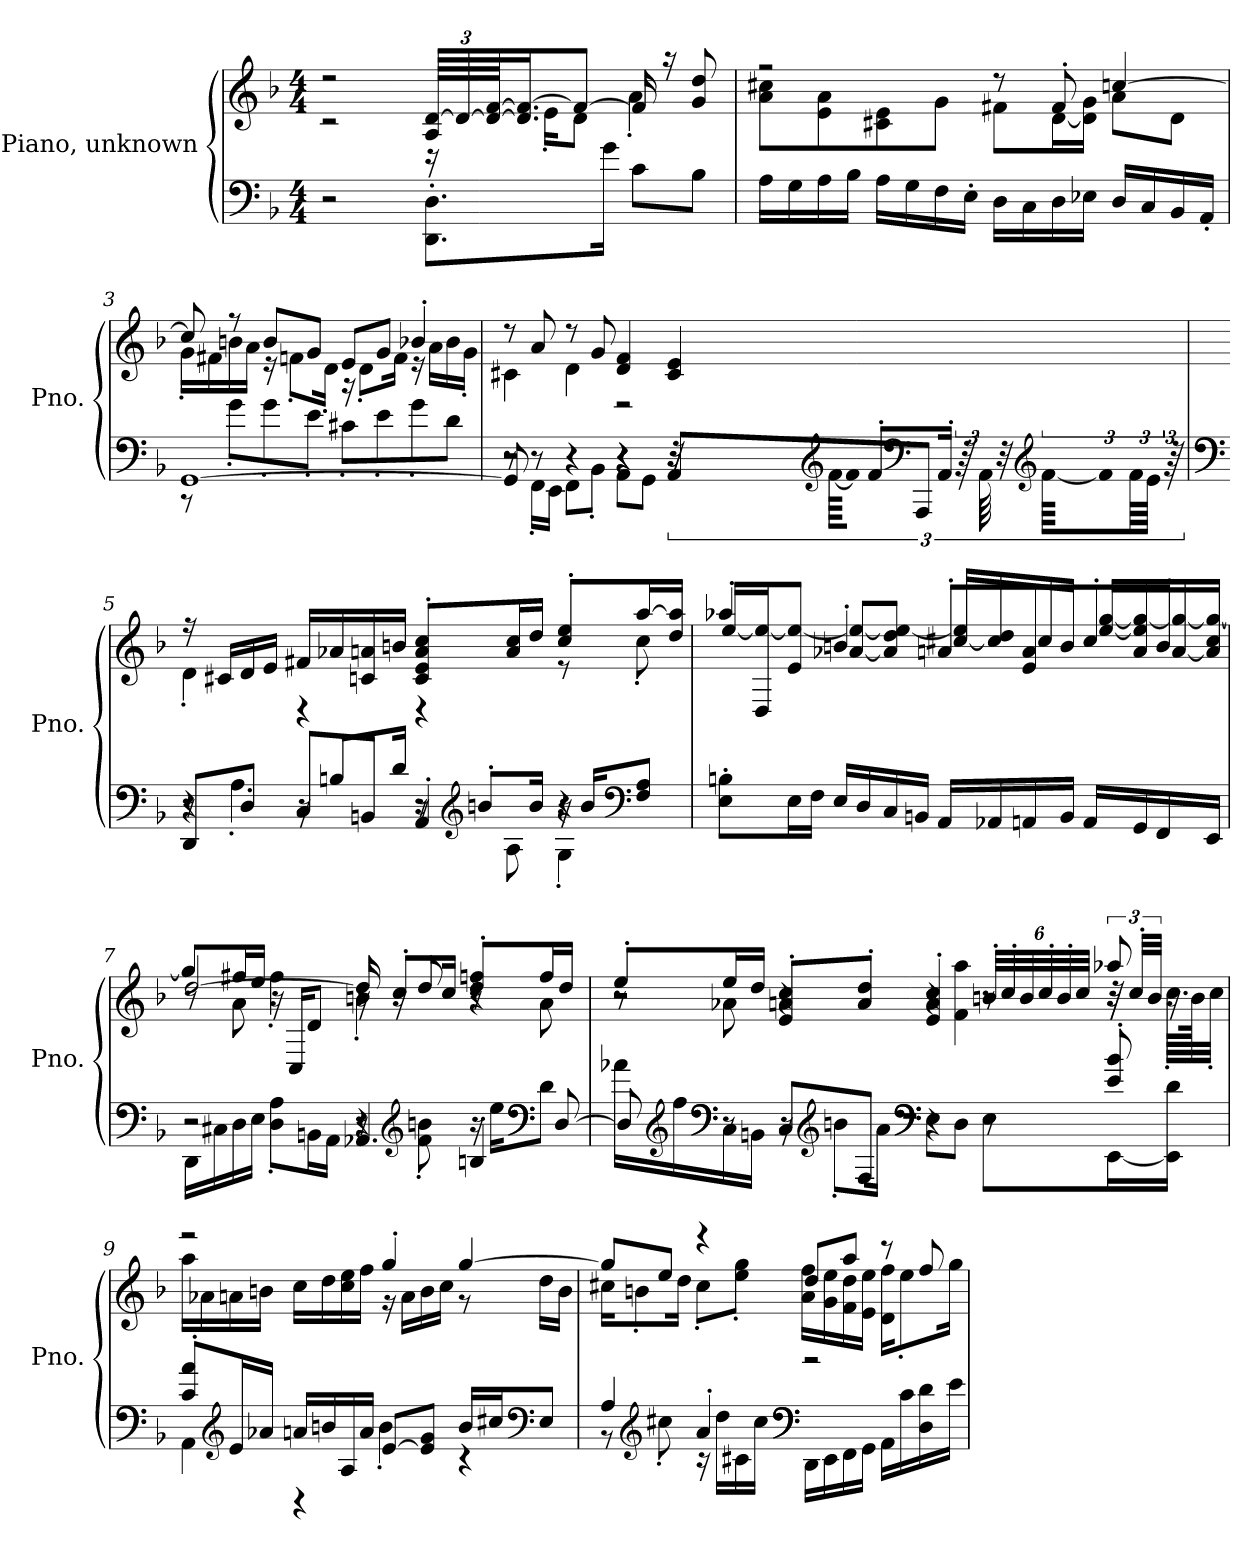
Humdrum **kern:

**kern	**kern
*part1	*part1
*staff2	*staff1
*I"Piano, unknown	*
*I'Pno.	*
*clefF4	*clefG2
*k[b-]	*k[b-]
*M4/4	*M4/4
*MM120	*MM120
=1	=1
*	*^
2r	2r	2r
*	*Xbrackettup	*
8.DD\' 8.D\'L	96A/ [96d/LLLL	16r
.	96d/_	.
.	96d/_ [96f/JJ	.
.	16.d/] 16.f/_J	.
.	.	16e'\KL
.	8f/J_	8d\J
16g\Jk	.	.
8c\L	16f/]	4a'\
.	16r	.
8B-\J	8g/ 8dd/	.
=2	=2	=2
16A\LL	2r	8a\ 8cc#X\L
16G\	.	.
16A\	.	8e\ 8a\
16B-\JJ	.	.
16A\LL	.	8c#X\ 8e\
16G\	.	.
16F\	.	8g\J
16E'\JJ	.	.
16D\LL	8r	8f#X\L
16C\	.	.
16D\	8f#'/	[16d\L
16E-X\JJ	.	16d\] 16g\JJ
16D/LL	[4ccn/	8a\L
16C/	.	.
16BB-/	.	8d\J
16AA'/JJ	.	.
!!LO:LB:g=z	!!
=3	=3	=3
*^	*	*
[1GG	8r	8cc/]	16g'\LL
.	.	.	16f#X\
.	8g'\L	8r	16bn\
.	.	.	16a\JJ
.	8g'\	8b/L	16r
.	.	.	8fn'\L
.	8e'\J	8g/J	.
.	.	.	16d'\Jk
.	8c#X'\L	8e/L	16r
.	.	.	8d'\L
.	8e'\	8g/J	.
.	.	.	16f\Jk
.	8g'\	4b-X'/	16r
.	.	.	16a\LL
.	8d\J	.	16b-\
.	.	.	16g'\JJ
!!LO:LB:g=z	!!
=4	=4	=4	=4
*	*^	*	*
8GG/]	8r	2r	8r	4c#X\
8r	16FF'\LL	.	8a/	.
.	16EE\JJ	.	.	.
4r	8FF\L	.	8r	4d\
.	8BB-'\J	.	8g/	.
4r	8AA\L	4r	4d/ 4f/	2r
.	8GG\J	.	.	.
16r	48r	8AA/L	4c#/ 4e/	.
*clefG2	*	*	*	*
.	[96f\KKLL	.	.	.
.	16f\JJ]	.	.	.
8f'/L	.	.	.	.
.	96r	.	.	.
.	96f\	.	.	.
.	32r	.	.	.
*clefF4	*	*	*	*
.	.	8AAA/J	.	.
*clefG2	*	*	*	*
.	[96f\KKLL	.	.	.
.	16f\]	.	.	.
16f'/Jk	.	.	.	.
.	96f\LL	.	.	.
.	96e\JJJJ	.	.	.
.	96r	.	.	.
!!LO:LB:g=z	!!
=5	=5	=5	=5	=5
*clefF4	*	*	*	*
8DD/L	8r	4r	16r	4d'\
.	.	.	16c#X/LL	.
8D/J	4.A'\	.	16d/	.
.	.	.	16e/JJ	.
16r	.	8C/L	16f#X/LL	4r
8Bn'/L	.	.	16a-X/	.
.	.	8BBn/J	16cn/ 16an/	.
16d/Jk	.	.	16bn/JJ	.
16r	8r	4AA'/	8c/' 8e/' 8a/' 8cc/'L	4r
*clefG2	*	*	*	*
8bn'/L	.	.	.	.
.	8A\	.	16a/ 16cc/L	.
16b/Jk	.	.	16dd/JJ	.
16r	4G'\	4r	8cc/' 8ee/'L	8r
16b/KL	.	.	.	.
*clefF4	*	*	*	*
8F/ 8A/J	.	.	[16aa/L	8cc'\
.	.	.	16dd/ 16aa/]JJ	.
*v	*v	*v	*	*
!!LO:LB:g=z	!!
=6	=6	=6
8E\' 8Bn\'L	4aa-X'/	[16ee/LL
.	.	16D/ 16ee/_J
16E\L	.	8e/ 8ee/_J
16F\JJ	.	.
16E/LL	4bn'/	[8a-X/ 8ee/_L
16D/	.	.
16C/	.	8a-/] 8dd/ 8ee/_J
16BBn/JJ	.	.
16AA/LL	8an'/L	[16cc#X/ 16ee/]LL
16AA-X/	.	16cc#/] 16dd/
16AAn/	8e/ 8a/	16cc#/
16BB/JJ	.	16b/JJ
16AA/LL	8cc#'/	[16ee/ [16gg/LL
16GG/	.	16a/ 16ee/] 16gg/_
16FF/	8b'/J	[16a/ 16gg/_
16EE/JJ	.	16a/] 16cc#/ 16gg/_JJ
!!LO:LB:g=z
=7	=7	=7
*^	*	*^
*	*^	*	*	*
2r	16DD\LL	2r	[2dd/	8r	8gg/L]
.	16C#X\	.	.	.	.
.	16D\	.	.	8a\	16ff#X/L
.	16E\JJ	.	.	.	16ee/JJ
.	8D\' 8A\'L	.	.	4ff#'\	16r
.	.	.	.	.	16C/KL
.	16BBn\L	.	.	.	8d/J
.	16AA\JJ	.	.	.	.
4r	8r	4.AA-X/	16dd/]	4bn'\	16r
.	.	.	16r	.	8cc'/L
*clefG2	*	*	*	*	*
.	8f\' 8bn\'	.	8dd/	.	.
.	.	.	.	.	16cc/Jk
4Bn'/	16r	.	4r	8r	8dd/' 8ffn/'L
.	16ee\KL	.	.	.	.
*clefF4	*	*	*	*	*
.	8d\J	[8D/	.	8a\	16ff/L
.	.	.	.	.	16dd/JJ
!!LO:PB:g=z	!!	!!
=8	=8	=8	=8	=8	=8
1r	16a-X\LL	8D/]	2r	8r	8ee'/L
*clefG2	*	*	*	*	*
.	16ff\	.	.	.	.
*clefF4	*	*	*	*	*
.	16C\	8r	.	8a-X\	16ee/L
.	16BBn\JJ	.	.	.	16dd/JJ
.	16r	8C/L	.	4r	8e/' 8an/' 8cc/'L
*clefG2	*	*	*	*	*
.	8bn'\L	.	.	.	.
.	.	8F/J	.	.	8a/' 8dd/'J
.	16a-\Jk	.	.	.	.
*clefF4	*	*	*	*	*
.	8E\L	4r	4r	8r	4e/' 4a/' 4cc/'
.	8D\J	.	.	4f\ 4aa\	.
.	8E\L	8r	8r	.	48bn'/LLL
.	.	.	.	.	48cc'/
.	.	.	.	.	48b/
.	.	.	.	.	48cc'/
.	.	.	.	.	48b'/
.	.	.	.	.	48cc/JJJ
*	*	*	*	*	*brackettup
.	[16EE\L	8e/' 8b/'	8aa-X/	16r	48r
.	.	.	.	.	48cc'/LLL
.	.	.	.	.	48b/JJJ
.	16EE\] 16d\JJ	.	.	64.cc'\LLLL	16r
.	.	.	.	128b\JK	.
.	.	.	.	32cc'\JJJ	.
*	*v	*v	*	*	*
*	*	*	*v	*v
!!LO:LB:g=z
=9	=9	=9	=9
8c/' 8a/'L	4AA\	2r	16aa\LL
.	.	.	16a-X\
*clefG2	*	*	*
16e/L	.	.	16an\
16a-X/JJ	.	.	16bn\JJ
16an/LL	4r	.	16cc\LL
16bn/	.	.	16dd\
16A/	.	.	16cc\ 16ee\
16a/JJ	.	.	16ff\JJ
[8e/L	4b'\	4gg'/	16r
.	.	.	16a\LL
8e/] 8g/J	.	.	16b\
.	.	.	16cc\JJ
16b/LL	4r	[4gg/	8r
16cc#X/J	.	.	.
*clefF4	*	*	*
8E/J	.	.	16dd\LL
.	.	.	16b\JJ
=10	=10	=10	=10
4A/	8r	8gg/L]	16cc#X\KL
.	.	.	8bn'\
*clefG2	*	*	*
.	8cc#X'\	8ee/J	.
.	.	.	16dd\Jk
4a'/	16r	4r	8cc#'\L
.	16dd\LL	.	.
.	16c#X\	.	8ee\' 8gg\'J
.	16cc#\JJ	.	.
*clefF4	*	*	*
2r	16DD\LL	8dd/L	16a\ 16ff\LL
.	16EE\	.	16g\ 16ee\
.	16FF\	8aa/J	16f\ 16dd\
.	16GG\JJ	.	16e\ 16ee\JJ
.	16AA\LL	8r	16d\ 16ff\KL
.	16c#\	.	8ee'\
.	16D\ 16d\	8ff/	.
.	16e\JJ	.	16gg\Jk
*v	*v	*	*
*	*v	*v
=	=
*-	*-
